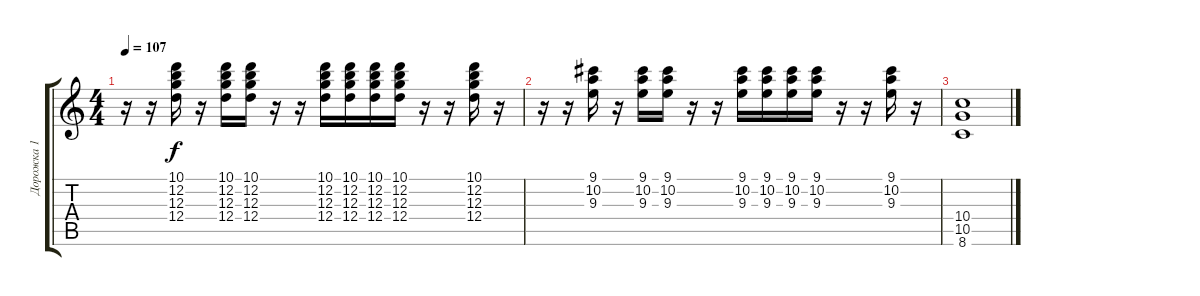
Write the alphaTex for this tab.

\track ("Дорожка 1" "Дорожка 1") {instrument overdrivenguitar}
\staff {score tabs}
\tuning (E4 B3 G3 D3 A2 E2) {hide}
\ts (4 4)
\tempo 107
\clef g2
\ks c
r.16{dy f} r.16 (10.1 12.2 12.3 12.4).16 r.16 (10.1 12.2 12.3 12.4).16 (10.1 12.2 12.3 12.4).16 r.16 r.16 (10.1 12.2 12.3 12.4).16 (10.1 12.2 12.3 12.4).16 (10.1 12.2 12.3 12.4).16 (10.1 12.2 12.3 12.4).16 r.16 r.16 (10.1 12.2 12.3 12.4).16 r.16 |
r.16 r.16 (9.1 10.2 9.3).16 r.16 (9.1 10.2 9.3).16 (9.1 10.2 9.3).16 r.16 r.16 (9.1 10.2 9.3).16 (9.1 10.2 9.3).16 (9.1 10.2 9.3).16 (9.1 10.2 9.3).16 r.16 r.16 (9.1 10.2 9.3).16 r.16 |
(10.4 10.5 8.6).1
